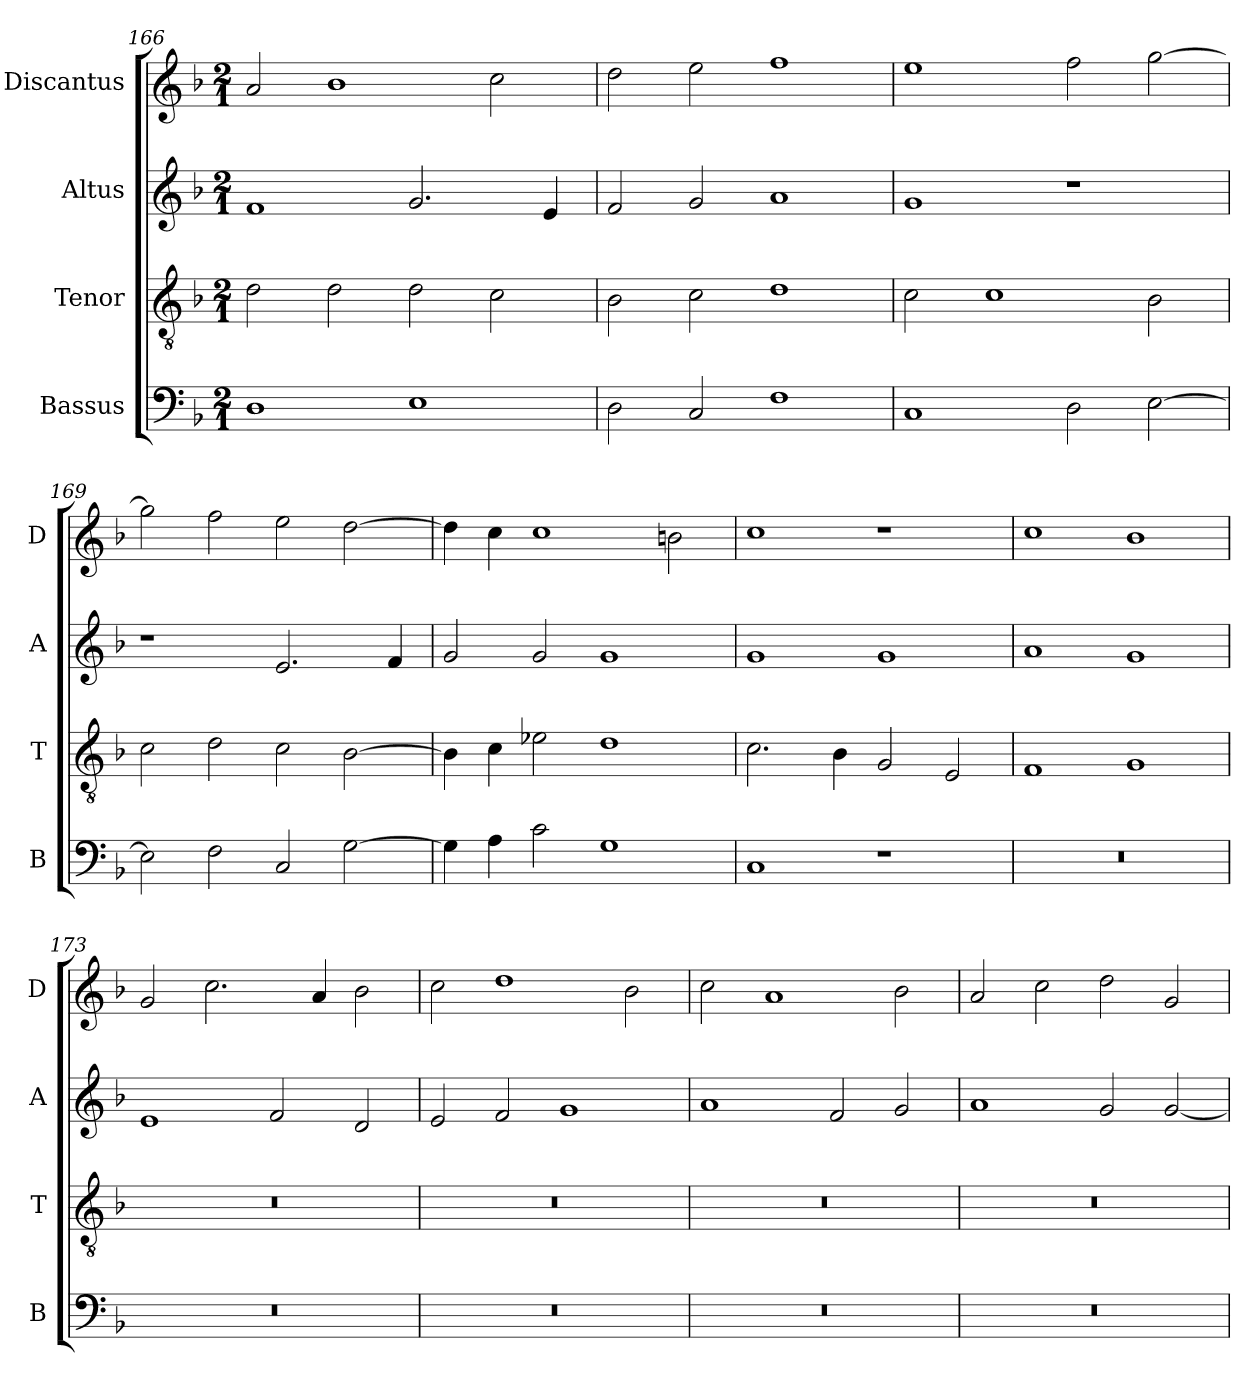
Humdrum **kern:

**kern	**kern	**kern	**kern
*part4	*part3	*part2	*part1
*staff4	*staff3	*staff2	*staff1
*I"Bassus	*I"Tenor	*I"Altus	*I"Discantus
*I'B	*I'T	*I'A	*I'D
*clefF4	*clefGv2	*clefG2	*clefG2
*k[b-]	*k[b-]	*k[b-]	*k[b-]
*M2/1	*M2/1	*M2/1	*M2/1
=166	=166	=166	=166
1D	2d\	1f	2a/
.	2d\	.	1b-
1E	2d\	2.g/	.
.	2c\	.	2cc\
.	.	4e/	.
=167	=167	=167	=167
2D\	2B-\	2f/	2dd\
2C/	2c\	2g/	2ee\
1F	1d	1a	1ff
=168	=168	=168	=168
1C	2c\	1g	1ee
.	1c	.	.
2D\	.	1r	2ff\
[2E\	2B-\	.	[2gg\
=169	=169	=169	=169
2E\]	2c\	1r	2gg\]
2F\	2d\	.	2ff\
2C/	2c\	2.e/	2ee\
[2G\	[2B-\	.	[2dd\
.	.	4f/	.
=170	=170	=170	=170
4G\]	4B-\]	2g/	4dd\]
4A\	4c\	.	4cc\
2c\	2e-X\	2g/	1cc
1G	1d	1g	.
.	.	.	2bn\
=171	=171	=171	=171
1C	2.c\	1g	1cc
.	4B-\	.	.
1r	2G/	1g	1r
.	2E/	.	.
=172	=172	=172	=172
0r	1F	1a	1cc
.	1G	1g	1b-
=173	=173	=173	=173
0r	0r	1e	2g/
.	.	.	2.cc\
.	.	2f/	.
.	.	.	4a/
.	.	2d/	2b-\
=174	=174	=174	=174
0r	0r	2e/	2cc\
.	.	2f/	1dd
.	.	1g	.
.	.	.	2b-\
=175	=175	=175	=175
0r	0r	1a	2cc\
.	.	.	1a
.	.	2f/	.
.	.	2g/	2b-\
=176	=176	=176	=176
0r	0r	1a	2a/
.	.	.	2cc\
.	.	2g/	2dd\
.	.	[2g/	2g/
=	=	=	=
*-	*-	*-	*-
